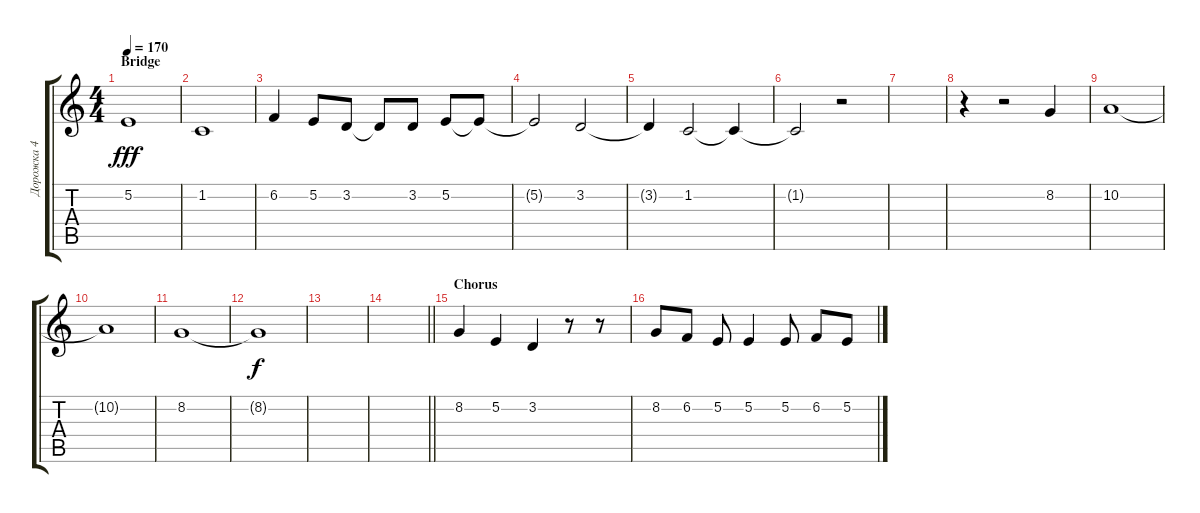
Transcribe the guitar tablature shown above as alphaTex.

\track ("Дорожка 4" "Дорожка 4") {instrument altosax}
\staff {score tabs}
\tuning (E4 B3 G3 D3 A2 E2) {hide}
\ts (4 4)
\section ("" "Bridge")
\tempo 170
\clef g2
\ks c
5.2.1{dy fff} |
1.2.1 |
6.2.4 5.2.8 3.2.8 3.2{t}.8 3.2.8 5.2.8 5.2{t}.8 |
5.2{t}.2 3.2.2 |
3.2{t}.4 1.2.2 1.2{t}.4 |
1.2{t}.2 r.2 |
|
r.4 r.2 8.2.4 |
10.2.1 |
10.2{t}.1 |
8.2.1 |
8.2{t}.1{dy f} |
|
\barLineRight lightlight
|
\section ("" "Chorus")
8.2.4 5.2.4 3.2.4 r.8 r.8 |
8.2.8 6.2.8 5.2.8 5.2.4 5.2.8 6.2.8 5.2.8
